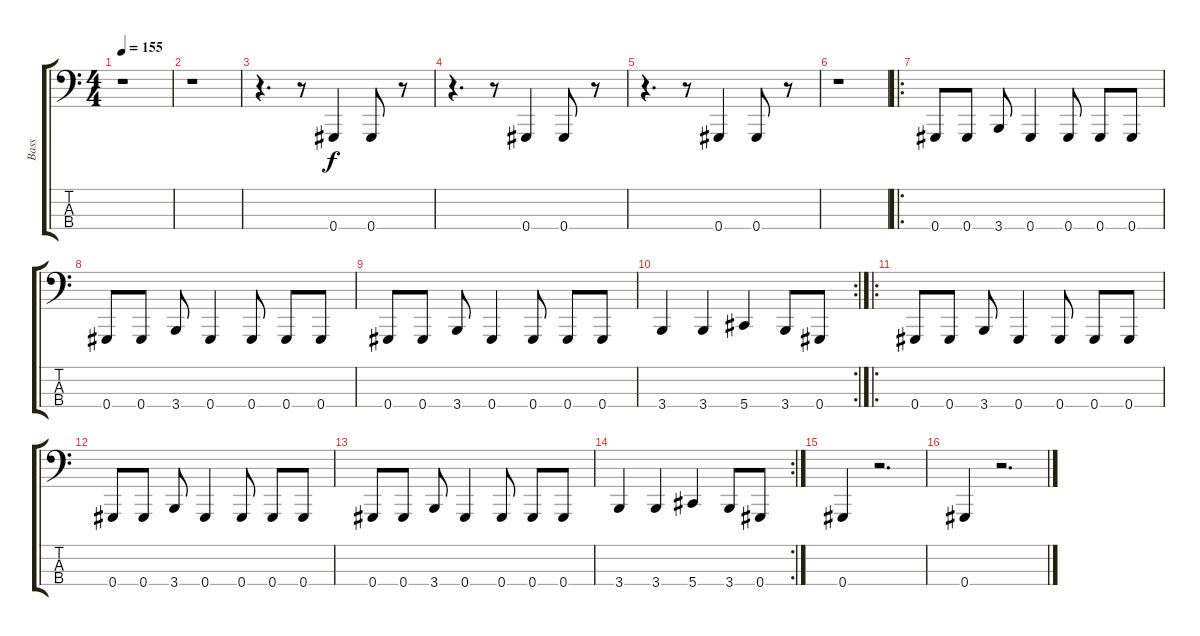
\track ("Bass" "Bass") {instrument electricbassfinger}
\staff {score tabs}
\tuning (Db2 Ab1 Eb1 Ab0) {hide}
\ts (4 4)
\tempo 155
\clef f4
\ks c
r.1{dy f} |
r.1 |
r.4{d} r.8 0.4.4 0.4.8 r.8 |
r.4{d} r.8 0.4.4 0.4.8 r.8 |
r.4{d} r.8 0.4.4 0.4.8 r.8 |
r.1 |
\ro
0.4.8 0.4.8 3.4.8 0.4.4 0.4.8 0.4.8 0.4.8 |
0.4.8 0.4.8 3.4.8 0.4.4 0.4.8 0.4.8 0.4.8 |
0.4.8 0.4.8 3.4.8 0.4.4 0.4.8 0.4.8 0.4.8 |
\rc 2
3.4.4 3.4.4 5.4.4 3.4.8 0.4.8 |
\ro
0.4.8 0.4.8 3.4.8 0.4.4 0.4.8 0.4.8 0.4.8 |
0.4.8 0.4.8 3.4.8 0.4.4 0.4.8 0.4.8 0.4.8 |
0.4.8 0.4.8 3.4.8 0.4.4 0.4.8 0.4.8 0.4.8 |
\rc 2
3.4.4 3.4.4 5.4.4 3.4.8 0.4.8 |
0.4.4 r.2{d} |
0.4.4 r.2{d}
